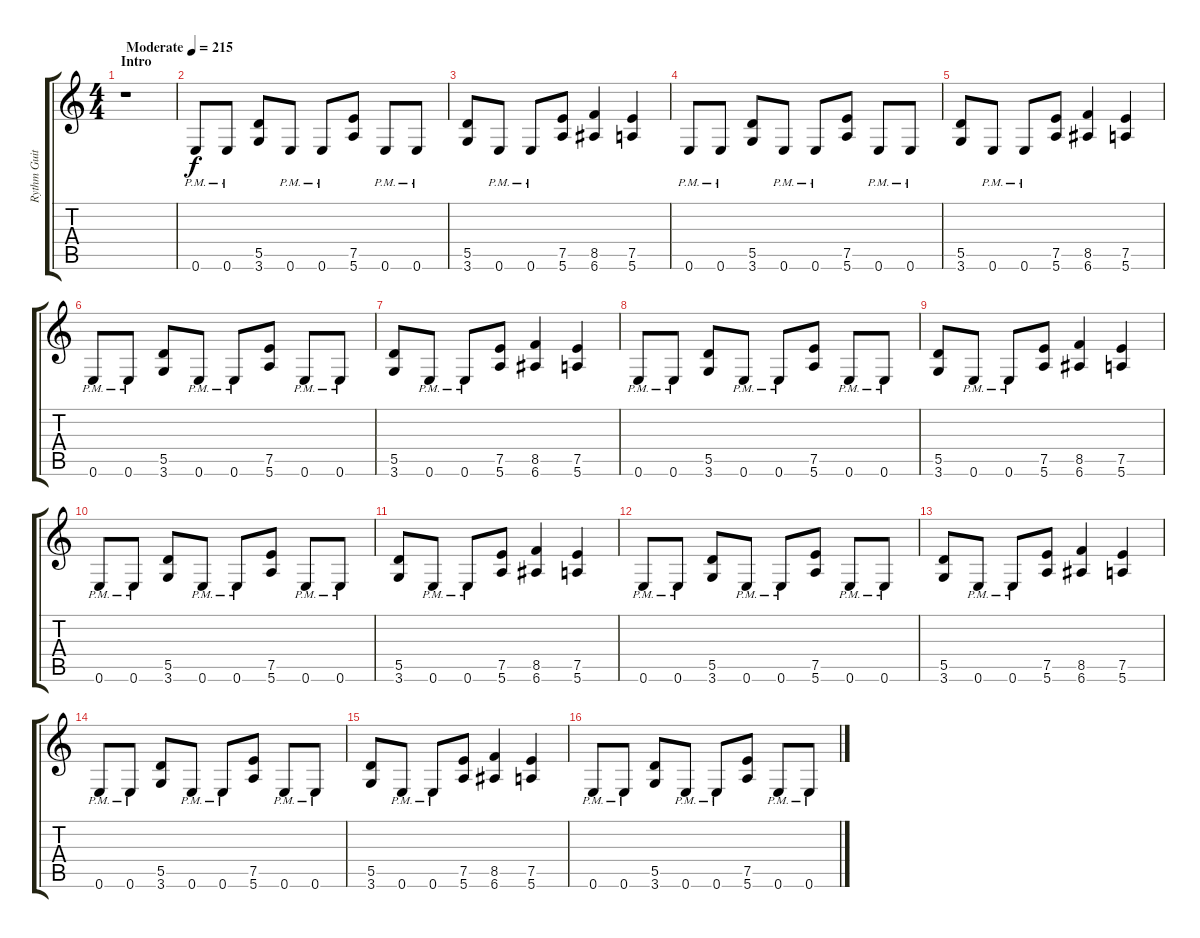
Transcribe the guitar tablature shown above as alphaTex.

\track ("Rythm Guitar" "Rythm Guit") {instrument distortionguitar}
\staff {score tabs}
\tuning (E4 B3 G3 D3 A2 E2) {hide}
\ts (4 4)
\section ("" "Intro")
\tempo (215 "Moderate")
\clef g2
\ks c
r.1{dy f instrument distortionguitar} |
0.6{pm}.8 0.6{pm}.8 (5.5 3.6).8 0.6{pm}.8 0.6{pm}.8 (7.5 5.6).8 0.6{pm}.8 0.6{pm}.8 |
(5.5 3.6).8 0.6{pm}.8 0.6{pm}.8 (7.5 5.6).8 (8.5 6.6).4 (7.5 5.6).4 |
0.6{pm}.8 0.6{pm}.8 (5.5 3.6).8 0.6{pm}.8 0.6{pm}.8 (7.5 5.6).8 0.6{pm}.8 0.6{pm}.8 |
(5.5 3.6).8 0.6{pm}.8 0.6{pm}.8 (7.5 5.6).8 (8.5 6.6).4 (7.5 5.6).4 |
0.6{pm}.8 0.6{pm}.8 (5.5 3.6).8 0.6{pm}.8 0.6{pm}.8 (7.5 5.6).8 0.6{pm}.8 0.6{pm}.8 |
(5.5 3.6).8 0.6{pm}.8 0.6{pm}.8 (7.5 5.6).8 (8.5 6.6).4 (7.5 5.6).4 |
0.6{pm}.8 0.6{pm}.8 (5.5 3.6).8 0.6{pm}.8 0.6{pm}.8 (7.5 5.6).8 0.6{pm}.8 0.6{pm}.8 |
(5.5 3.6).8 0.6{pm}.8 0.6{pm}.8 (7.5 5.6).8 (8.5 6.6).4 (7.5 5.6).4 |
0.6{pm}.8 0.6{pm}.8 (5.5 3.6).8 0.6{pm}.8 0.6{pm}.8 (7.5 5.6).8 0.6{pm}.8 0.6{pm}.8 |
(5.5 3.6).8 0.6{pm}.8 0.6{pm}.8 (7.5 5.6).8 (8.5 6.6).4 (7.5 5.6).4 |
0.6{pm}.8 0.6{pm}.8 (5.5 3.6).8 0.6{pm}.8 0.6{pm}.8 (7.5 5.6).8 0.6{pm}.8 0.6{pm}.8 |
(5.5 3.6).8 0.6{pm}.8 0.6{pm}.8 (7.5 5.6).8 (8.5 6.6).4 (7.5 5.6).4 |
0.6{pm}.8 0.6{pm}.8 (5.5 3.6).8 0.6{pm}.8 0.6{pm}.8 (7.5 5.6).8 0.6{pm}.8 0.6{pm}.8 |
(5.5 3.6).8 0.6{pm}.8 0.6{pm}.8 (7.5 5.6).8 (8.5 6.6).4 (7.5 5.6).4 |
0.6{pm}.8 0.6{pm}.8 (5.5 3.6).8 0.6{pm}.8 0.6{pm}.8 (7.5 5.6).8 0.6{pm}.8 0.6{pm}.8
